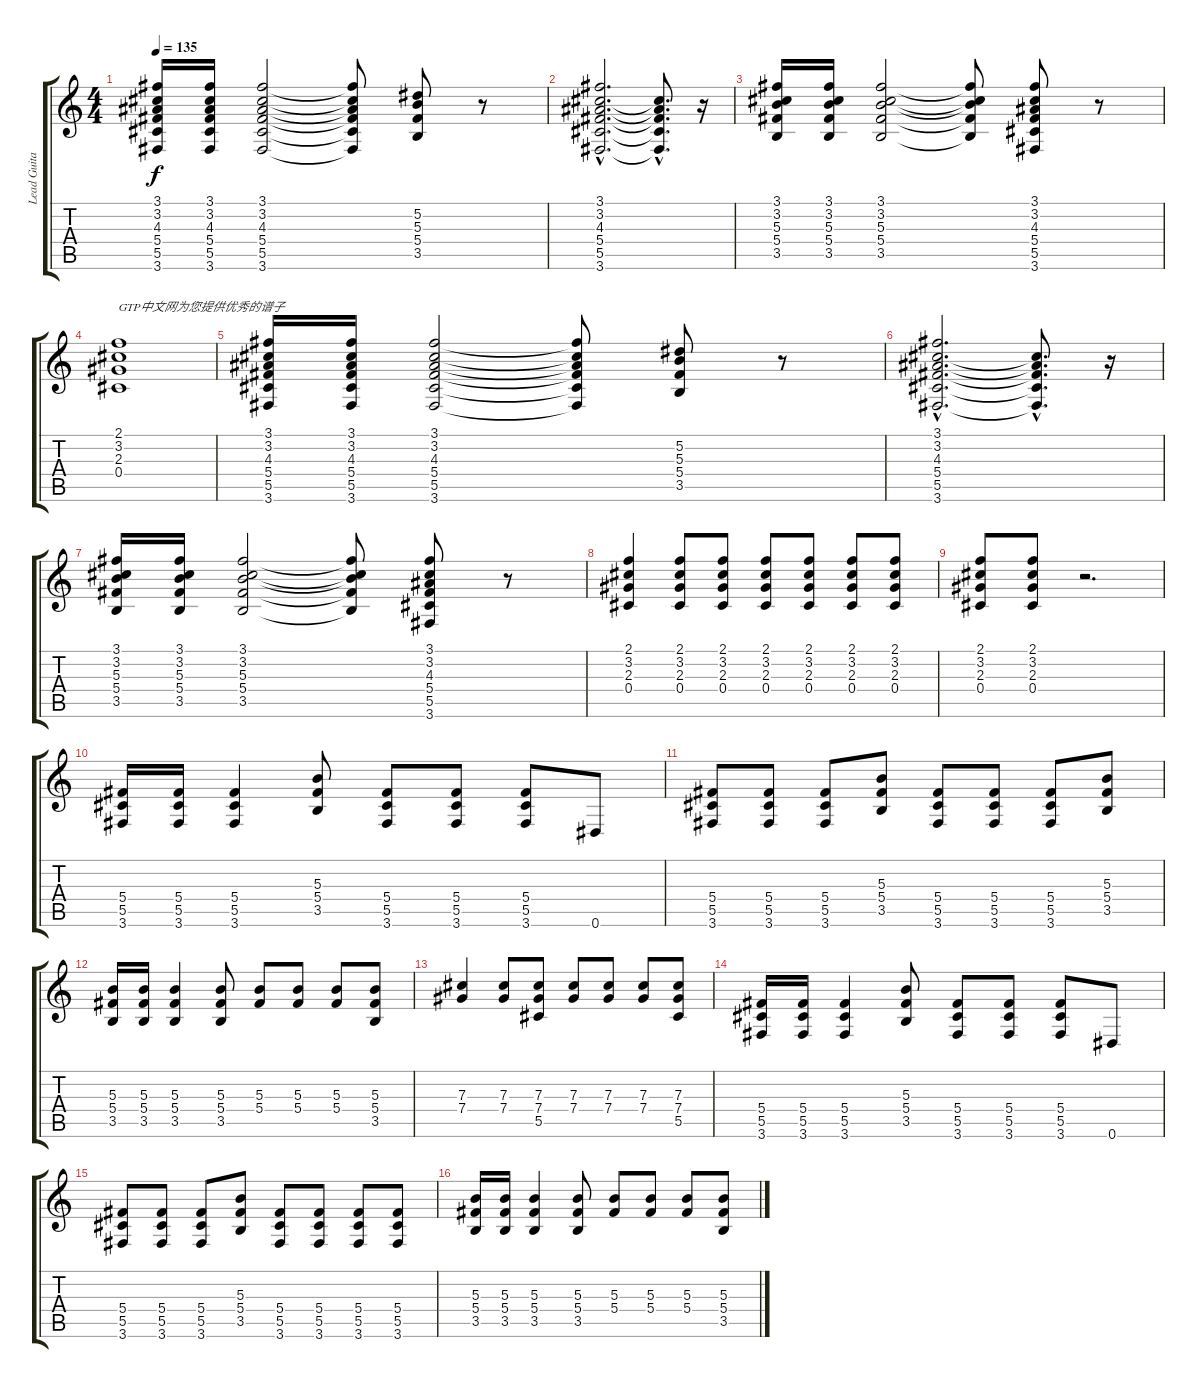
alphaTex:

\track ("Lead Guitar" "Lead Guita") {instrument acousticguitarsteel}
\staff {score tabs}
\tuning (Eb4 Bb3 Gb3 Db3 Ab2 Eb2) {hide}
\ts (4 4)
\tempo 135
\clef g2
\ks c
(3.1 3.2 4.3 5.4 5.5 3.6).16{dy f instrument acousticguitarsteel} (3.1 3.2 4.3 5.4 5.5 3.6).16 (3.1 3.2 4.3 5.4 5.5 3.6).2 (3.1{t} 3.2{t} 4.3{t} 5.4{t} 5.5{t} 3.6{t}).8 (5.2 5.3 5.4 3.5).8 r.8 |
(3.1 3.2{hac} 4.3{hac} 5.4{hac} 5.5{hac} 3.6{hac}).2{d} (3.2{hac t} 4.3{hac t} 5.4{hac t} 5.5{hac t} 3.6{hac t}).8{d} r.16 |
(3.1 3.2 5.3 5.4 3.5).16 (3.1 3.2 5.3 5.4 3.5).16 (3.1 3.2 5.3 5.4 3.5).2 (3.1{t} 3.2{t} 5.3{t} 5.4{t} 3.5{t}).8 (3.1 3.2 4.3 5.4 5.5 3.6).8 r.8 |
(2.1 3.2 2.3 0.4).1{txt "GTP中文网为您提供优秀的谱子"} |
(3.1 3.2 4.3 5.4 5.5 3.6).16 (3.1 3.2 4.3 5.4 5.5 3.6).16 (3.1 3.2 4.3 5.4 5.5 3.6).2 (3.1{t} 3.2{t} 4.3{t} 5.4{t} 5.5{t} 3.6{t}).8 (5.2 5.3 5.4 3.5).8 r.8 |
(3.1 3.2{hac} 4.3{hac} 5.4{hac} 5.5{hac} 3.6{hac}).2{d} (3.2{hac t} 4.3{hac t} 5.4{hac t} 5.5{hac t} 3.6{hac t}).8{d} r.16 |
(3.1 3.2 5.3 5.4 3.5).16 (3.1 3.2 5.3 5.4 3.5).16 (3.1 3.2 5.3 5.4 3.5).2 (3.1{t} 3.2{t} 5.3{t} 5.4{t} 3.5{t}).8 (3.1 3.2 4.3 5.4 5.5 3.6).8 r.8 |
(2.1 3.2 2.3 0.4).4 (2.1 3.2 2.3 0.4).8 (2.1 3.2 2.3 0.4).8 (2.1 3.2 2.3 0.4).8 (2.1 3.2 2.3 0.4).8 (2.1 3.2 2.3 0.4).8 (2.1 3.2 2.3 0.4).8 |
(2.1 3.2 2.3 0.4).8 (2.1 3.2 2.3 0.4).8 r.2{d} |
(5.4 5.5 3.6).16 (5.4 5.5 3.6).16 (5.4 5.5 3.6).4 (5.3 5.4 3.5).8 (5.4 5.5 3.6).8 (5.4 5.5 3.6).8 (5.4 5.5 3.6).8 0.6.8 |
(5.4 5.5 3.6).8 (5.4 5.5 3.6).8 (5.4 5.5 3.6).8 (5.3 5.4 3.5).8 (5.4 5.5 3.6).8 (5.4 5.5 3.6).8 (5.4 5.5 3.6).8 (5.3 5.4 3.5).8 |
(5.3 5.4 3.5).16 (5.3 5.4 3.5).16 (5.3 5.4 3.5).4 (5.3 5.4 3.5).8 (5.3 5.4).8 (5.3 5.4).8 (5.3 5.4).8 (5.3 5.4 3.5).8 |
(7.3 7.4).4 (7.3 7.4).8 (7.3 7.4 5.5).8 (7.3 7.4).8 (7.3 7.4).8 (7.3 7.4).8 (7.3 7.4 5.5).8 |
(5.4 5.5 3.6).16 (5.4 5.5 3.6).16 (5.4 5.5 3.6).4 (5.3 5.4 3.5).8 (5.4 5.5 3.6).8 (5.4 5.5 3.6).8 (5.4 5.5 3.6).8 0.6.8 |
(5.4 5.5 3.6).8 (5.4 5.5 3.6).8 (5.4 5.5 3.6).8 (5.3 5.4 3.5).8 (5.4 5.5 3.6).8 (5.4 5.5 3.6).8 (5.4 5.5 3.6).8 (5.4 5.5 3.6).8 |
(5.3 5.4 3.5).16 (5.3 5.4 3.5).16 (5.3 5.4 3.5).4 (5.3 5.4 3.5).8 (5.3 5.4).8 (5.3 5.4).8 (5.3 5.4).8 (5.3 5.4 3.5).8
